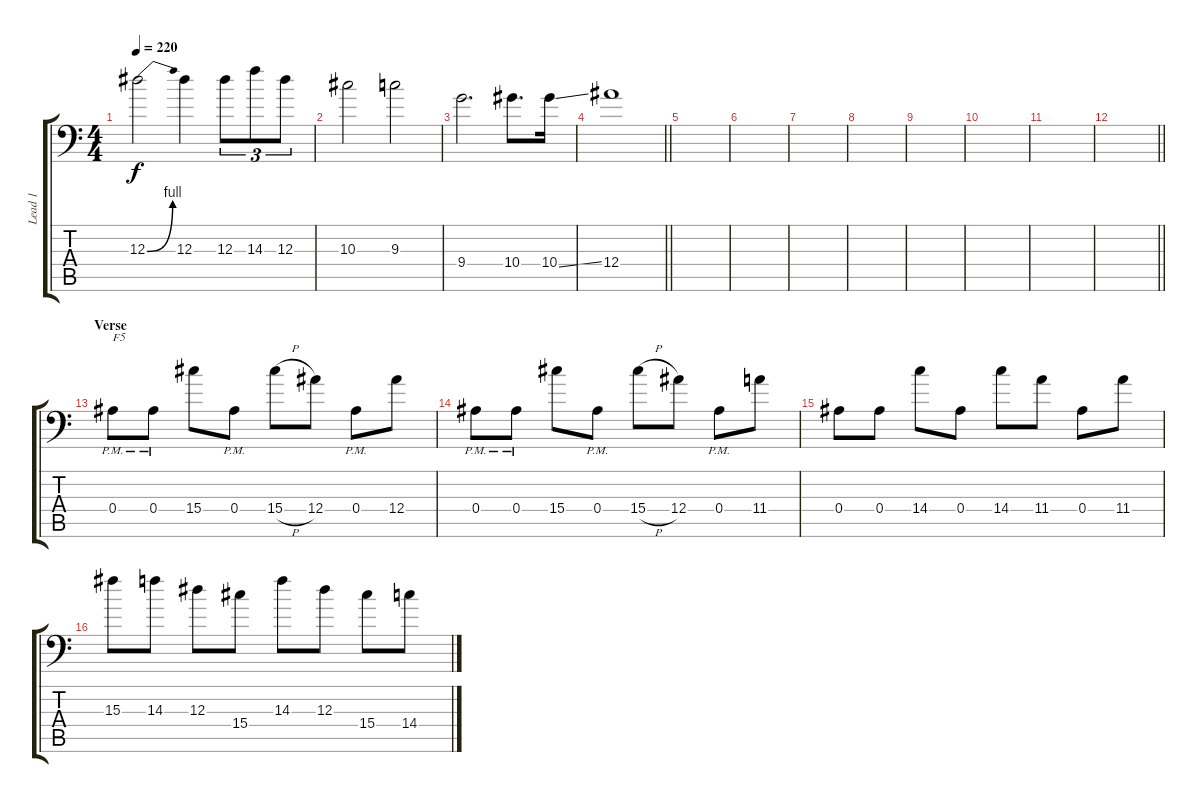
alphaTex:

\track ("Lead 1" "Lead 1") {instrument distortionguitar}
\staff {score tabs}
\tuning (C4 G3 Eb3 Bb2 F2 Bb1) {hide}
\ts (4 4)
\tempo 220
\clef f4
\ks c
12.3{be (bend 0 0 60 4)}.2{dy f} 12.3.4 12.3.8{tu (3 2)} 14.3.8{tu (3 2)} 12.3.8{tu (3 2)} |
10.3.2 9.3.2 |
9.4.2{d} 10.4.8{d} 10.4{ss}.16 |
\barLineRight lightlight
12.4.1 |
\section ("" "")
|
|
|
|
|
|
|
\barLineRight lightlight
|
\section ("" "Verse")
0.4{pm}.8{txt "F5"} 0.4{pm}.8 15.4.8 0.4{pm}.8 15.4{h}.8 12.4.8 0.4{pm}.8 12.4.8 |
0.4{pm}.8 0.4{pm}.8 15.4.8 0.4{pm}.8 15.4{h}.8 12.4.8 0.4{pm}.8 11.4.8 |
0.4.8 0.4.8 14.4.8 0.4.8 14.4.8 11.4.8 0.4.8 11.4.8 |
15.3.8 14.3.8 12.3.8 15.4.8 14.3.8 12.3.8 15.4.8 14.4.8
